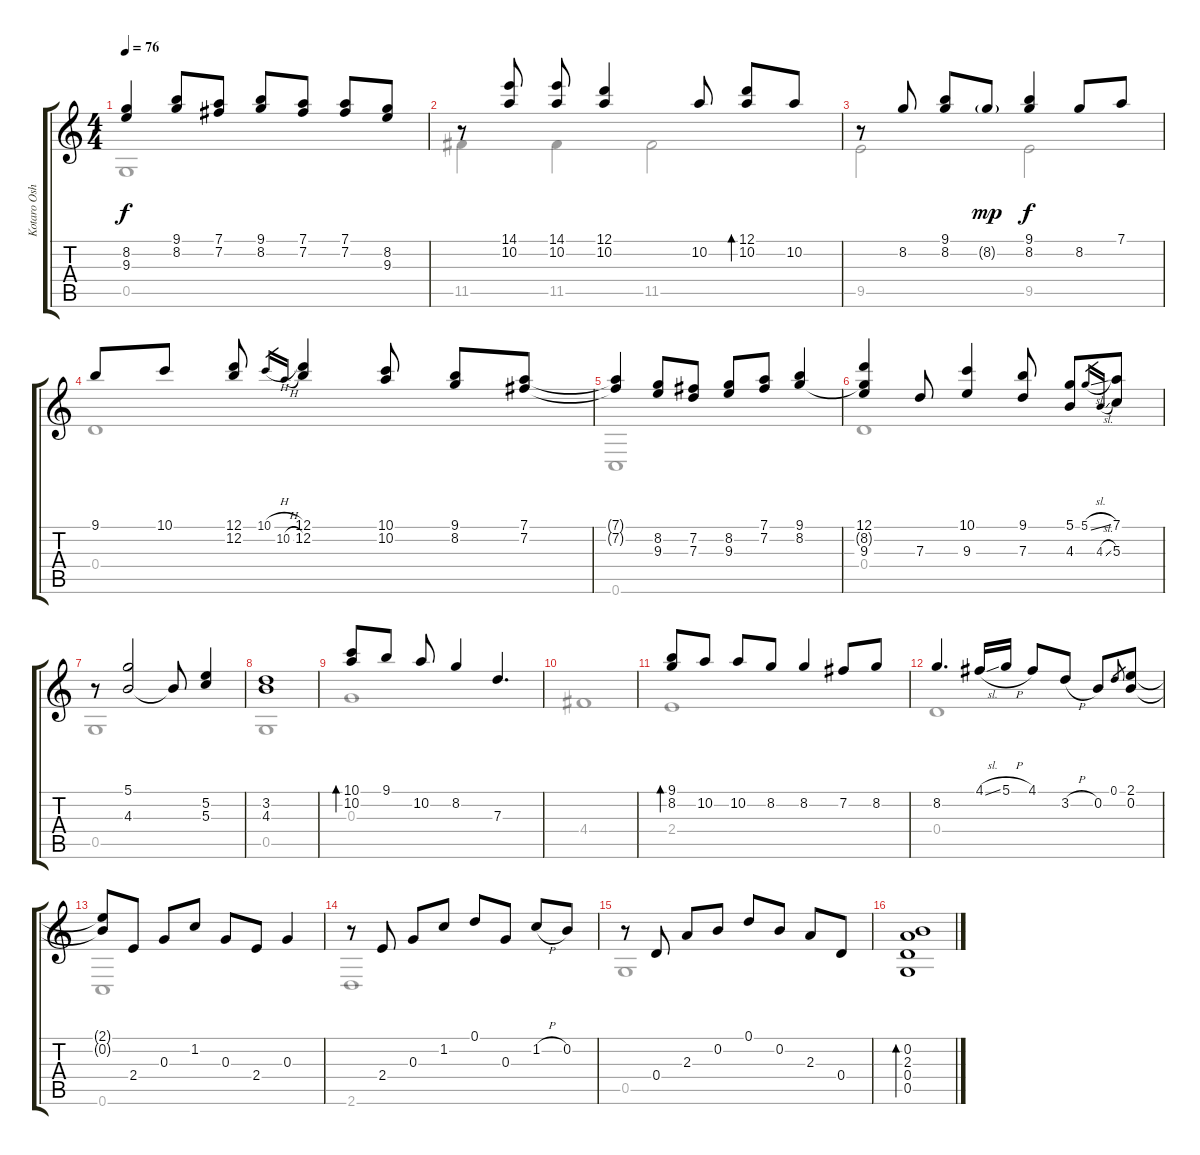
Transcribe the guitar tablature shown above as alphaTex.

\track ("Kotaro Oshio" "Kotaro Osh") {instrument acousticguitarsteel}
\staff {score tabs}
\tuning (D4 B3 G3 D3 G2 C2) {hide}
\voice
\ts (4 4)
\tempo 76
\clef g2
\ks c
(8.2{t} 9.3{t}).4{dy f} (9.1 8.2).8 (7.1 7.2).8 (9.1 8.2).8 (7.1 7.2).8 (7.1 7.2).8 (8.2 9.3).8 |
r.8 (14.1 10.2).8 (14.1 10.2).8 (12.1 10.2).4 10.2.8 (12.1 10.2).8{bd 60} 10.2.8 |
r.8 8.2.8 (9.1 8.2).8 8.2{g}.8{dy mp} (9.1 8.2).4{dy f} 8.2.8 7.1.8 |
9.1.8 10.1.8 (12.1 12.2).8 10.1{h}.16{gr} 10.2{h}.16{gr} (12.1 12.2).4 (10.1 10.2).8 (9.1 8.2).8 (7.1 7.2).8 |
(7.1{t} 7.2{t}).4 (8.2 9.3).8 (7.2 7.3).8 (8.2 9.3).8 (7.1 7.2).8 (9.1 8.2).4 |
(12.1 8.2{t} 9.3).4 7.3.8 (10.1 9.3).4 (9.1 7.3).8 (5.1 4.3).8 5.1{sl}.16{gr} 4.3{sl}.16{gr} (7.1 5.3).8 |
r.8 (5.1 4.3).2 4.3{t}.8 (5.2 5.3).4 |
(3.2 4.3).1 |
(10.1 10.2).8{bd 480} 9.1.8 10.2.8 8.2.4 7.3.4{d} |
|
(9.1 8.2).8{bd 480} 10.2.8 10.2.8 8.2.8 8.2.4 7.2.8 8.2.8 |
8.2.4{d} 4.1{sl}.16 5.1{h}.16 4.1.8 3.2{h}.8 0.2.8 0.1.8{gr} (2.1 0.2).8 |
(2.1{t} 0.2{t}).8 2.4.8 0.3.8 1.2.8 0.3.8 2.4.8 0.3.4 |
r.8 2.4.8 0.3.8 1.2.8 0.1.8 0.3.8 1.2{h}.8 0.2.8 |
r.8 0.4.8 2.3.8 0.2.8 0.1.8 0.2.8 2.3.8 0.4.8 |
(0.2 2.3 0.4 0.5).1{bd 240}
\voice
\clef g2
\ottava regular
\simile none
\ks c
0.5.1{dy f} |
11.5.4 11.5.4 11.5.2 |
9.5.2 9.5.2 |
0.4.1 |
0.6.1 |
0.4.1 |
0.5.1 |
0.5.1 |
0.3.1 |
4.4.1 |
2.4.1 |
0.4.1 |
0.6.1 |
2.6.1 |
0.5.1 |
